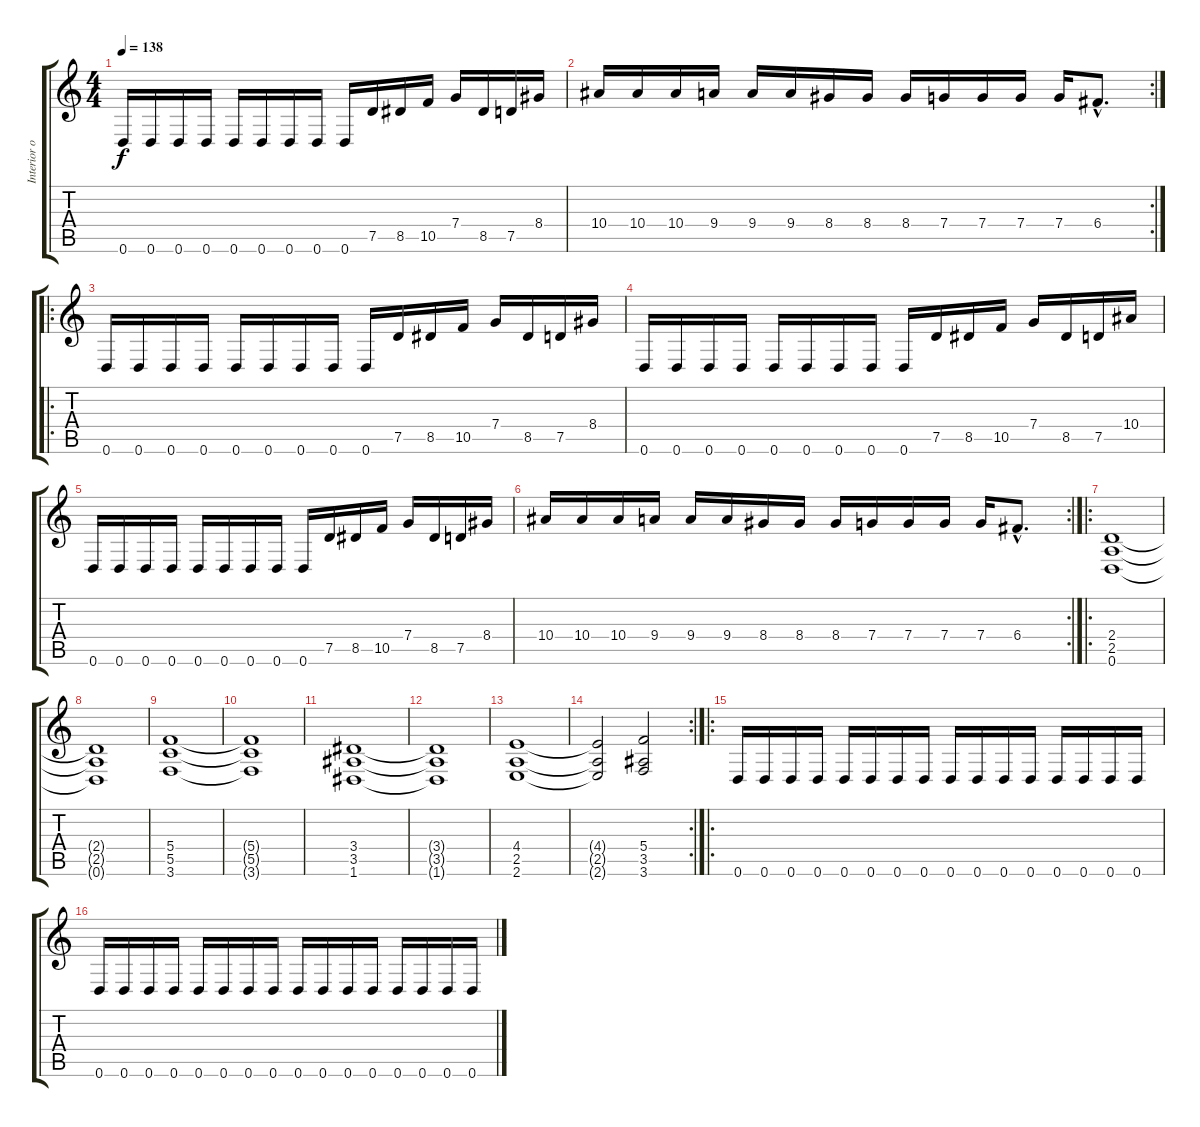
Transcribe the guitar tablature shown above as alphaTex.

\track ("Interior of life" "Interior o") {instrument distortionguitar}
\staff {score tabs}
\tuning (D4 A3 F3 C3 G2 D2) {hide}
\ts (4 4)
\tempo 138
\clef g2
\ks c
0.6.16{dy f} 0.6.16 0.6.16 0.6.16 0.6.16 0.6.16 0.6.16 0.6.16 0.6.16 7.5.16 8.5.16 10.5.16 7.4.16 8.5.16 7.5.16 8.4.16 |
\rc 2
10.4.16 10.4.16 10.4.16 9.4.16 9.4.16 9.4.16 8.4.16 8.4.16 8.4.16 7.4.16 7.4.16 7.4.16 7.4.16 6.4{hac}.8{d} |
\ro
0.6.16 0.6.16 0.6.16 0.6.16 0.6.16 0.6.16 0.6.16 0.6.16 0.6.16 7.5.16 8.5.16 10.5.16 7.4.16 8.5.16 7.5.16 8.4.16 |
0.6.16 0.6.16 0.6.16 0.6.16 0.6.16 0.6.16 0.6.16 0.6.16 0.6.16 7.5.16 8.5.16 10.5.16 7.4.16 8.5.16 7.5.16 10.4.16 |
0.6.16 0.6.16 0.6.16 0.6.16 0.6.16 0.6.16 0.6.16 0.6.16 0.6.16 7.5.16 8.5.16 10.5.16 7.4.16 8.5.16 7.5.16 8.4.16 |
\rc 2
10.4.16 10.4.16 10.4.16 9.4.16 9.4.16 9.4.16 8.4.16 8.4.16 8.4.16 7.4.16 7.4.16 7.4.16 7.4.16 6.4{hac}.8{d} |
\ro
(2.4 2.5 0.6).1 |
(2.4{t} 2.5{t} 0.6{t}).1 |
(5.4 5.5 3.6).1 |
(5.4{t} 5.5{t} 3.6{t}).1 |
(3.4 3.5 1.6).1 |
(3.4{t} 3.5{t} 1.6{t}).1 |
(4.4 2.5 2.6).1 |
\rc 2
(4.4{t} 2.5{t} 2.6{t}).2 (5.4 3.5 3.6).2 |
\ro
0.6.16 0.6.16 0.6.16 0.6.16 0.6.16 0.6.16 0.6.16 0.6.16 0.6.16 0.6.16 0.6.16 0.6.16 0.6.16 0.6.16 0.6.16 0.6.16 |
0.6.16 0.6.16 0.6.16 0.6.16 0.6.16 0.6.16 0.6.16 0.6.16 0.6.16 0.6.16 0.6.16 0.6.16 0.6.16 0.6.16 0.6.16 0.6.16
